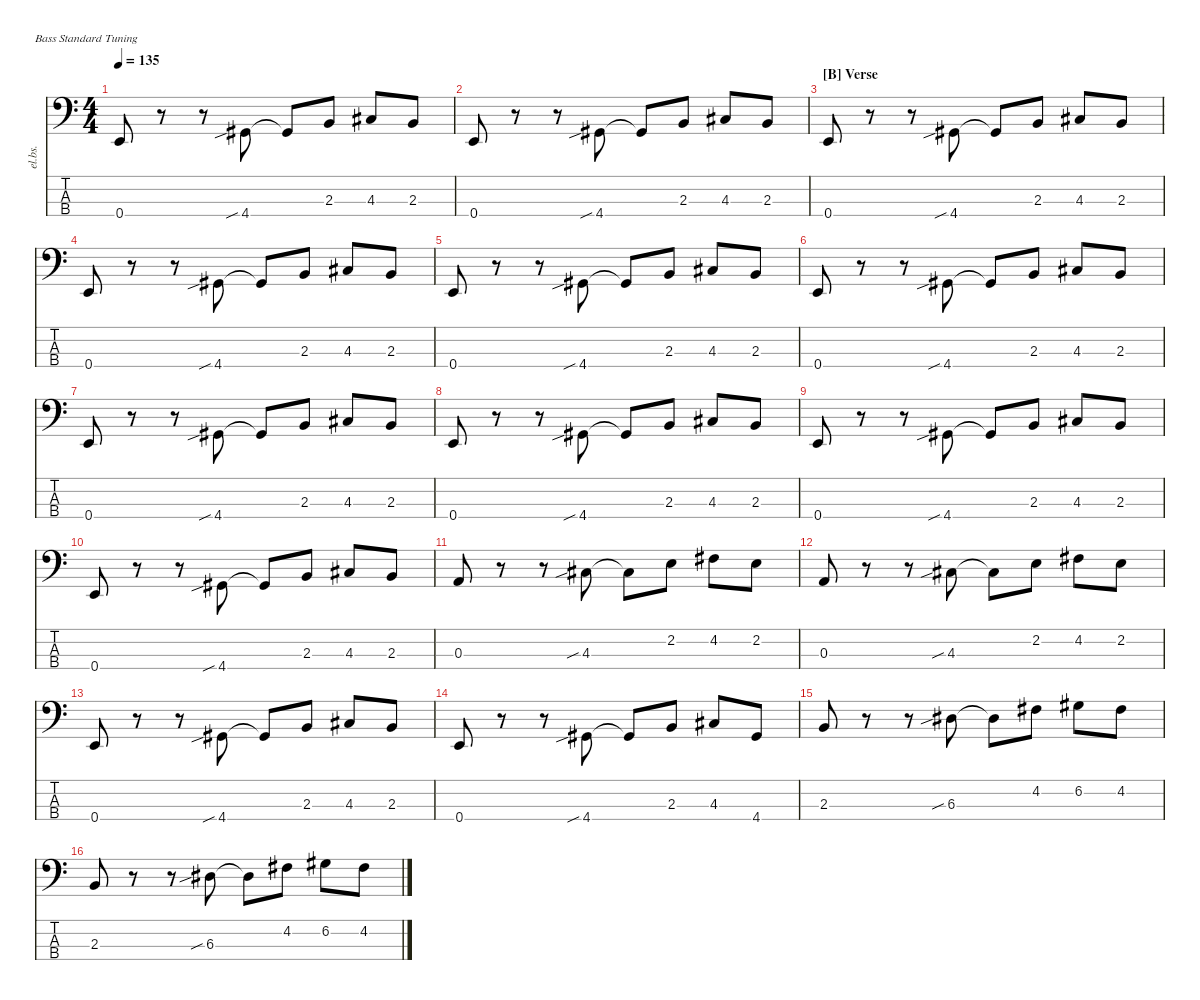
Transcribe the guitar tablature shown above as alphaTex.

\defaultSystemsLayout 4
\hideDynamics
\bracketExtendMode nobrackets
\track ("Electric Bass" "el.bs.") {instrument electricbassfinger}
\staff {score tabs}
\tuning (G2 D2 A1 E1)
\ts (4 4)
\tempo 135
\clef f4
\ks c
0.4.8{dy mf beam Up} r.8{beam Down} r.8{beam Down} 4.4{sib acc #}.8{beam Up} 4.4{t acc #}.8{beam Up} 2.3.8{beam Up} 4.3{acc #}.8{beam Up} 2.3.8{beam Up} |
0.4.8{beam Up} r.8{beam Down} r.8{beam Down} 4.4{sib acc #}.8{beam Up} 4.4{t acc #}.8{beam Up} 2.3.8{beam Up} 4.3{acc #}.8{beam Up} 2.3.8{beam Up} |
\section ("B" "Verse")
0.4.8{beam Up} r.8{beam Down} r.8{beam Down} 4.4{sib acc #}.8{beam Up} 4.4{t acc #}.8{beam Up} 2.3.8{beam Up} 4.3{acc #}.8{beam Up} 2.3.8{beam Up} |
0.4.8{beam Up} r.8{beam Down} r.8{beam Down} 4.4{sib acc #}.8{beam Up} 4.4{t acc #}.8{beam Up} 2.3.8{beam Up} 4.3{acc #}.8{beam Up} 2.3.8{beam Up} |
0.4.8{beam Up} r.8{beam Down} r.8{beam Down} 4.4{sib acc #}.8{beam Up} 4.4{t acc #}.8{beam Up} 2.3.8{beam Up} 4.3{acc #}.8{beam Up} 2.3.8{beam Up} |
0.4.8{beam Up} r.8{beam Down} r.8{beam Down} 4.4{sib acc #}.8{beam Up} 4.4{t acc #}.8{beam Up} 2.3.8{beam Up} 4.3{acc #}.8{beam Up} 2.3.8{beam Up} |
0.4.8{beam Up} r.8{beam Down} r.8{beam Down} 4.4{sib acc #}.8{beam Up} 4.4{t acc #}.8{beam Up} 2.3.8{beam Up} 4.3{acc #}.8{beam Up} 2.3.8{beam Up} |
0.4.8{beam Up} r.8{beam Down} r.8{beam Down} 4.4{sib acc #}.8{beam Up} 4.4{t acc #}.8{beam Up} 2.3.8{beam Up} 4.3{acc #}.8{beam Up} 2.3.8{beam Up} |
0.4.8{beam Up} r.8{beam Down} r.8{beam Down} 4.4{sib acc #}.8{beam Up} 4.4{t acc #}.8{beam Up} 2.3.8{beam Up} 4.3{acc #}.8{beam Up} 2.3.8{beam Up} |
0.4.8{beam Up} r.8{beam Down} r.8{beam Down} 4.4{sib acc #}.8{beam Up} 4.4{t acc #}.8{beam Up} 2.3.8{beam Up} 4.3{acc #}.8{beam Up} 2.3.8{beam Up} |
0.3.8{beam Up} r.8{beam Down} r.8{beam Down} 4.3{sib acc #}.8{beam Up} 4.3{t acc #}.8{beam Down} 2.2.8{beam Down} 4.2{acc #}.8{beam Down} 2.2.8{beam Down} |
0.3.8{beam Up} r.8{beam Down} r.8{beam Down} 4.3{sib acc #}.8{beam Up} 4.3{t acc #}.8{beam Down} 2.2.8{beam Down} 4.2{acc #}.8{beam Down} 2.2.8{beam Down} |
0.4.8{beam Up} r.8{beam Down} r.8{beam Down} 4.4{sib acc #}.8{beam Up} 4.4{t acc #}.8{beam Up} 2.3.8{beam Up} 4.3{acc #}.8{beam Up} 2.3.8{beam Up} |
0.4.8{beam Up} r.8{beam Down} r.8{beam Down} 4.4{sib acc #}.8{beam Up} 4.4{t acc #}.8{beam Up} 2.3.8{beam Up} 4.3{acc #}.8{beam Up} 4.4{acc #}.8{beam Up} |
2.3.8{beam Up} r.8{beam Down} r.8{beam Down} 6.3{sib acc #}.8{beam Down} 6.3{t acc #}.8{beam Down} 4.2{acc #}.8{beam Down} 6.2{acc #}.8{beam Down} 4.2{acc #}.8{beam Down} |
2.3.8{beam Up} r.8{beam Down} r.8{beam Down} 6.3{sib acc #}.8{beam Down} 6.3{t acc #}.8{beam Down} 4.2{acc #}.8{beam Down} 6.2{acc #}.8{beam Down} 4.2{acc #}.8{beam Down}
